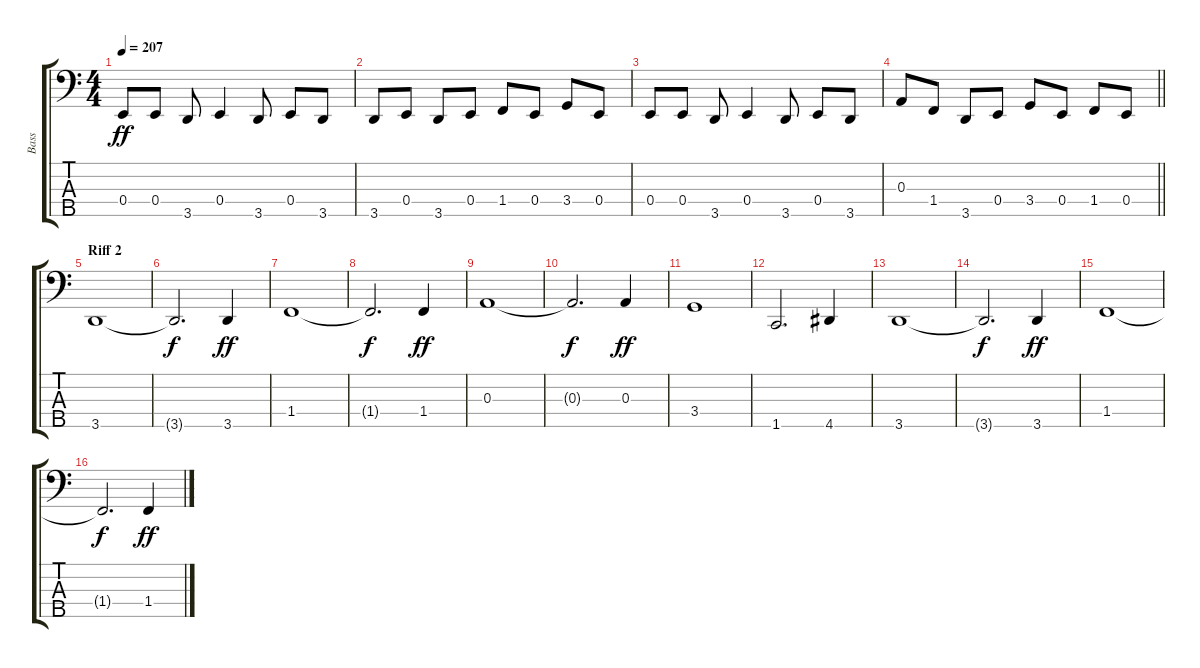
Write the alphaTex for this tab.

\track ("Bass" "Bass") {instrument electricbasspick}
\staff {score tabs}
\tuning (G2 D2 A1 E1 B0) {hide}
\ts (4 4)
\tempo 207
\clef f4
\ks c
0.4.8{dy ff} 0.4.8 3.5.8 0.4.4 3.5.8 0.4.8 3.5.8 |
3.5.8 0.4.8 3.5.8 0.4.8 1.4.8 0.4.8 3.4.8 0.4.8 |
0.4.8 0.4.8 3.5.8 0.4.4 3.5.8 0.4.8 3.5.8 |
\barLineRight lightlight
0.3.8 1.4.8 3.5.8 0.4.8 3.4.8 0.4.8 1.4.8 0.4.8 |
\section ("" "Riff 2")
3.5.1 |
3.5{t}.2{d dy f} 3.5.4{dy ff} |
1.4.1 |
1.4{t}.2{d dy f} 1.4.4{dy ff} |
0.3.1 |
0.3{t}.2{d dy f} 0.3.4{dy ff} |
3.4.1 |
1.5.2{d} 4.5.4 |
3.5.1 |
3.5{t}.2{d dy f} 3.5.4{dy ff} |
1.4.1 |
1.4{t}.2{d dy f} 1.4.4{dy ff}
